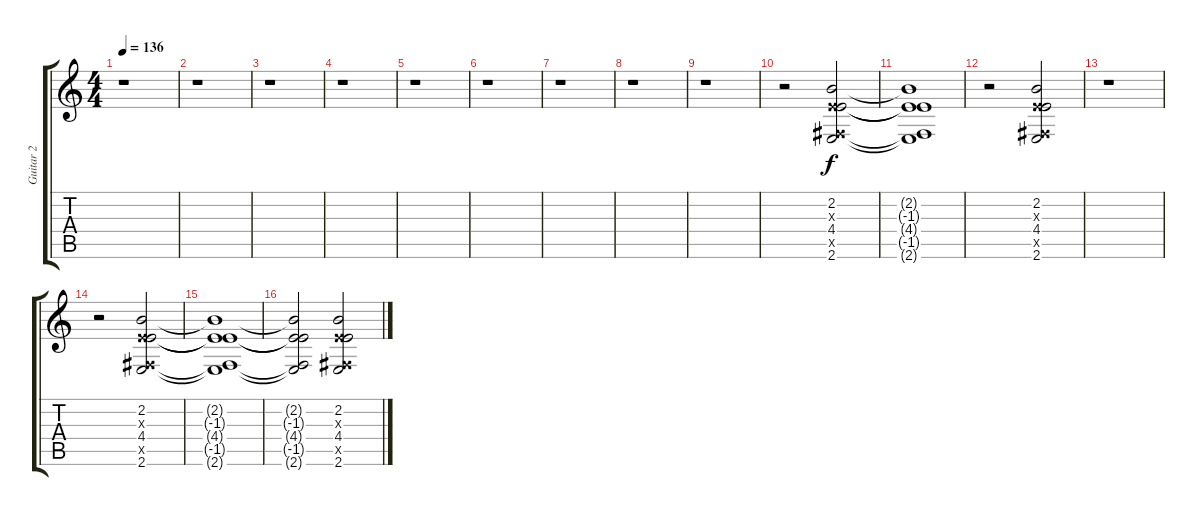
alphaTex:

\track ("Guitar 2" "Guitar 2") {instrument electricguitarclean}
\staff {score tabs}
\tuning (D4 A3 F3 C3 G2 D2) {hide}
\ts (4 4)
\tempo 136
\clef g2
\ks c
r.1{dy f} |
r.1 |
r.1 |
r.1 |
r.1 |
r.1 |
r.1 |
r.1 |
r.1 |
r.2 (2.2 -1.3{x} 4.4 -1.5{x} 2.6).2 |
(2.2{t} -1.3{t} 4.4{t} -1.5{t} 2.6{t}).1 |
r.2 (2.2 -1.3{x} 4.4 -1.5{x} 2.6).2 |
r.1 |
r.2 (2.2 -1.3{x} 4.4 -1.5{x} 2.6).2 |
(2.2{t} -1.3{t} 4.4{t} -1.5{t} 2.6{t}).1 |
(2.2{t} -1.3{t} 4.4{t} -1.5{t} 2.6{t}).2 (2.2 -1.3{x} 4.4 -1.5{x} 2.6).2
